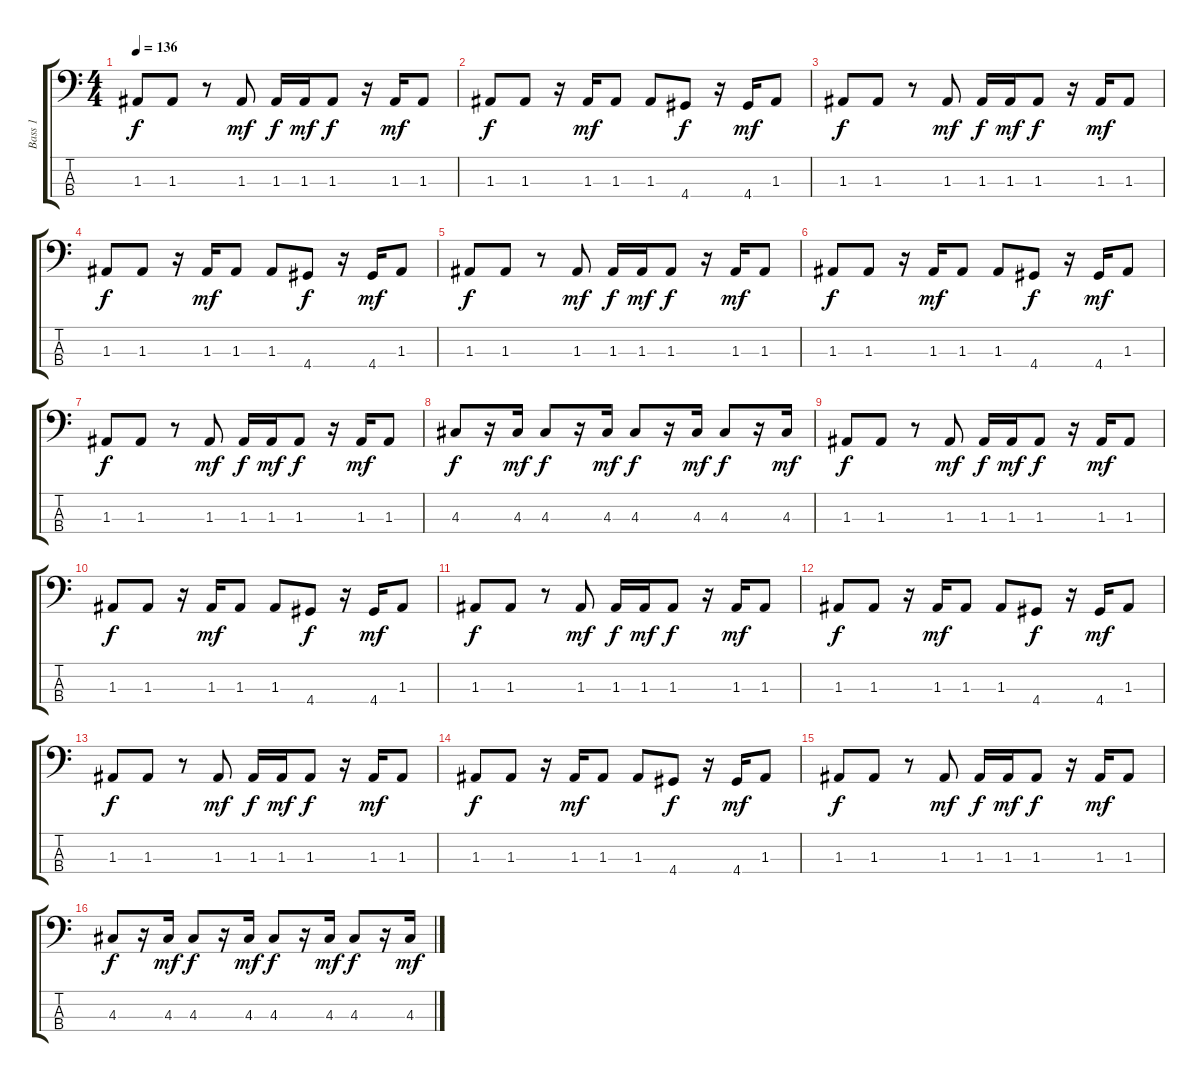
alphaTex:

\track ("Bass 1" "Bass 1") {instrument synthbass2}
\staff {score tabs}
\tuning (G2 D2 A1 E1) {hide}
\ts (4 4)
\tempo 136
\clef f4
\ks c
1.3.8{dy f} 1.3.8 r.8 1.3.8{dy mf} 1.3.16{dy f} 1.3.16{dy mf} 1.3.8{dy f} r.16 1.3.16{dy mf} 1.3.8 |
1.3.8{dy f} 1.3.8 r.16 1.3.16{dy mf} 1.3.8 1.3.8 4.4.8{dy f} r.16 4.4.16{dy mf} 1.3.8 |
1.3.8{dy f} 1.3.8 r.8 1.3.8{dy mf} 1.3.16{dy f} 1.3.16{dy mf} 1.3.8{dy f} r.16 1.3.16{dy mf} 1.3.8 |
1.3.8{dy f} 1.3.8 r.16 1.3.16{dy mf} 1.3.8 1.3.8 4.4.8{dy f} r.16 4.4.16{dy mf} 1.3.8 |
1.3.8{dy f} 1.3.8 r.8 1.3.8{dy mf} 1.3.16{dy f} 1.3.16{dy mf} 1.3.8{dy f} r.16 1.3.16{dy mf} 1.3.8 |
1.3.8{dy f} 1.3.8 r.16 1.3.16{dy mf} 1.3.8 1.3.8 4.4.8{dy f} r.16 4.4.16{dy mf} 1.3.8 |
1.3.8{dy f} 1.3.8 r.8 1.3.8{dy mf} 1.3.16{dy f} 1.3.16{dy mf} 1.3.8{dy f} r.16 1.3.16{dy mf} 1.3.8 |
4.3.8{dy f} r.16 4.3.16{dy mf} 4.3.8{dy f} r.16 4.3.16{dy mf} 4.3.8{dy f} r.16 4.3.16{dy mf} 4.3.8{dy f} r.16 4.3.16{dy mf} |
1.3.8{dy f} 1.3.8 r.8 1.3.8{dy mf} 1.3.16{dy f} 1.3.16{dy mf} 1.3.8{dy f} r.16 1.3.16{dy mf} 1.3.8 |
1.3.8{dy f} 1.3.8 r.16 1.3.16{dy mf} 1.3.8 1.3.8 4.4.8{dy f} r.16 4.4.16{dy mf} 1.3.8 |
1.3.8{dy f} 1.3.8 r.8 1.3.8{dy mf} 1.3.16{dy f} 1.3.16{dy mf} 1.3.8{dy f} r.16 1.3.16{dy mf} 1.3.8 |
1.3.8{dy f} 1.3.8 r.16 1.3.16{dy mf} 1.3.8 1.3.8 4.4.8{dy f} r.16 4.4.16{dy mf} 1.3.8 |
1.3.8{dy f} 1.3.8 r.8 1.3.8{dy mf} 1.3.16{dy f} 1.3.16{dy mf} 1.3.8{dy f} r.16 1.3.16{dy mf} 1.3.8 |
1.3.8{dy f} 1.3.8 r.16 1.3.16{dy mf} 1.3.8 1.3.8 4.4.8{dy f} r.16 4.4.16{dy mf} 1.3.8 |
1.3.8{dy f} 1.3.8 r.8 1.3.8{dy mf} 1.3.16{dy f} 1.3.16{dy mf} 1.3.8{dy f} r.16 1.3.16{dy mf} 1.3.8 |
4.3.8{dy f} r.16 4.3.16{dy mf} 4.3.8{dy f} r.16 4.3.16{dy mf} 4.3.8{dy f} r.16 4.3.16{dy mf} 4.3.8{dy f} r.16 4.3.16{dy mf}
